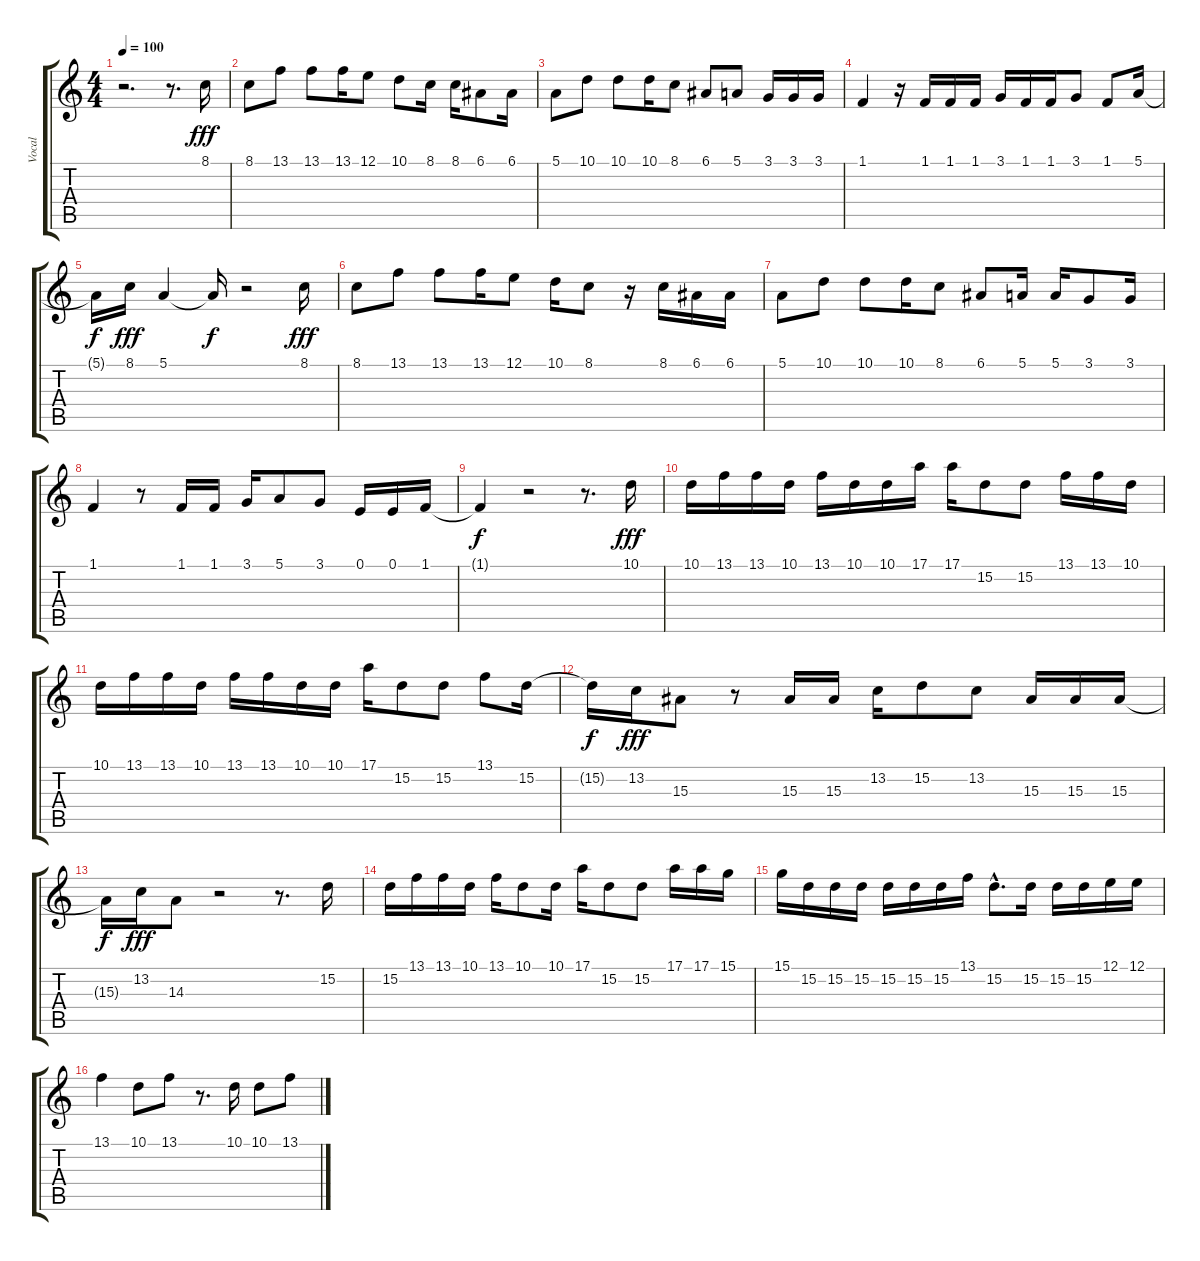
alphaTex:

\track ("Vocal" "Vocal") {instrument flute}
\staff {score tabs}
\tuning (E4 B3 G3 D3 A2 E2) {hide}
\ts (4 4)
\tempo 100
\clef g2
\ks c
r.2{d dy fff instrument flute} r.8{d} 8.1.16 |
8.1.8 13.1.8 13.1.8 13.1.16 12.1.8 10.1.8 8.1.16 8.1.16 6.1.8 6.1.16 |
5.1.8 10.1.8 10.1.8 10.1.16 8.1.8 6.1.8 5.1.8 3.1.16 3.1.16 3.1.16 |
1.1.4 r.16 1.1.16 1.1.16 1.1.16 3.1.16 1.1.16 1.1.16 3.1.8 1.1.8 5.1.16 |
5.1{t}.16{dy f} 8.1.16{dy fff} 5.1.4 5.1{t}.16{dy f} r.2 8.1.16{dy fff} |
8.1.8 13.1.8 13.1.8 13.1.16 12.1.8 10.1.16 8.1.8 r.16 8.1.16 6.1.16 6.1.16 |
5.1.8 10.1.8 10.1.8 10.1.16 8.1.8 6.1.8 5.1.16 5.1.16 3.1.8 3.1.16 |
1.1.4 r.8 1.1.16 1.1.16 3.1.16 5.1.8 3.1.8 0.1.16 0.1.16 1.1.16 |
1.1{t}.4{dy f} r.2 r.8{d} 10.1.16{dy fff} |
10.1.16 13.1.16 13.1.16 10.1.16 13.1.16 10.1.16 10.1.16 17.1.16 17.1.16 15.2.8 15.2.8 13.1.16 13.1.16 10.1.16 |
10.1.16 13.1.16 13.1.16 10.1.16 13.1.16 13.1.16 10.1.16 10.1.16 17.1.16 15.2.8 15.2.8 13.1.8 15.2.16 |
15.2{t}.16{dy f} 13.2.16{dy fff} 15.3.8 r.8 15.3.16 15.3.16 13.2.16 15.2.8 13.2.8 15.3.16 15.3.16 15.3.16 |
15.3{t}.16{dy f} 13.2.16{dy fff} 14.3.8 r.2 r.8{d} 15.2.16 |
15.2.16 13.1.16 13.1.16 10.1.16 13.1.16 10.1.8 10.1.16 17.1.16 15.2.8 15.2.8 17.1.16 17.1.16 15.1.16 |
15.1.16 15.2.16 15.2.16 15.2.16 15.2.16 15.2.16 15.2.16 13.1.16 15.2{hac}.8{d} 15.2.16 15.2.16 15.2.16 12.1.16 12.1.16 |
13.1.4 10.1.8 13.1.8 r.8{d} 10.1.16 10.1.8 13.1.8
